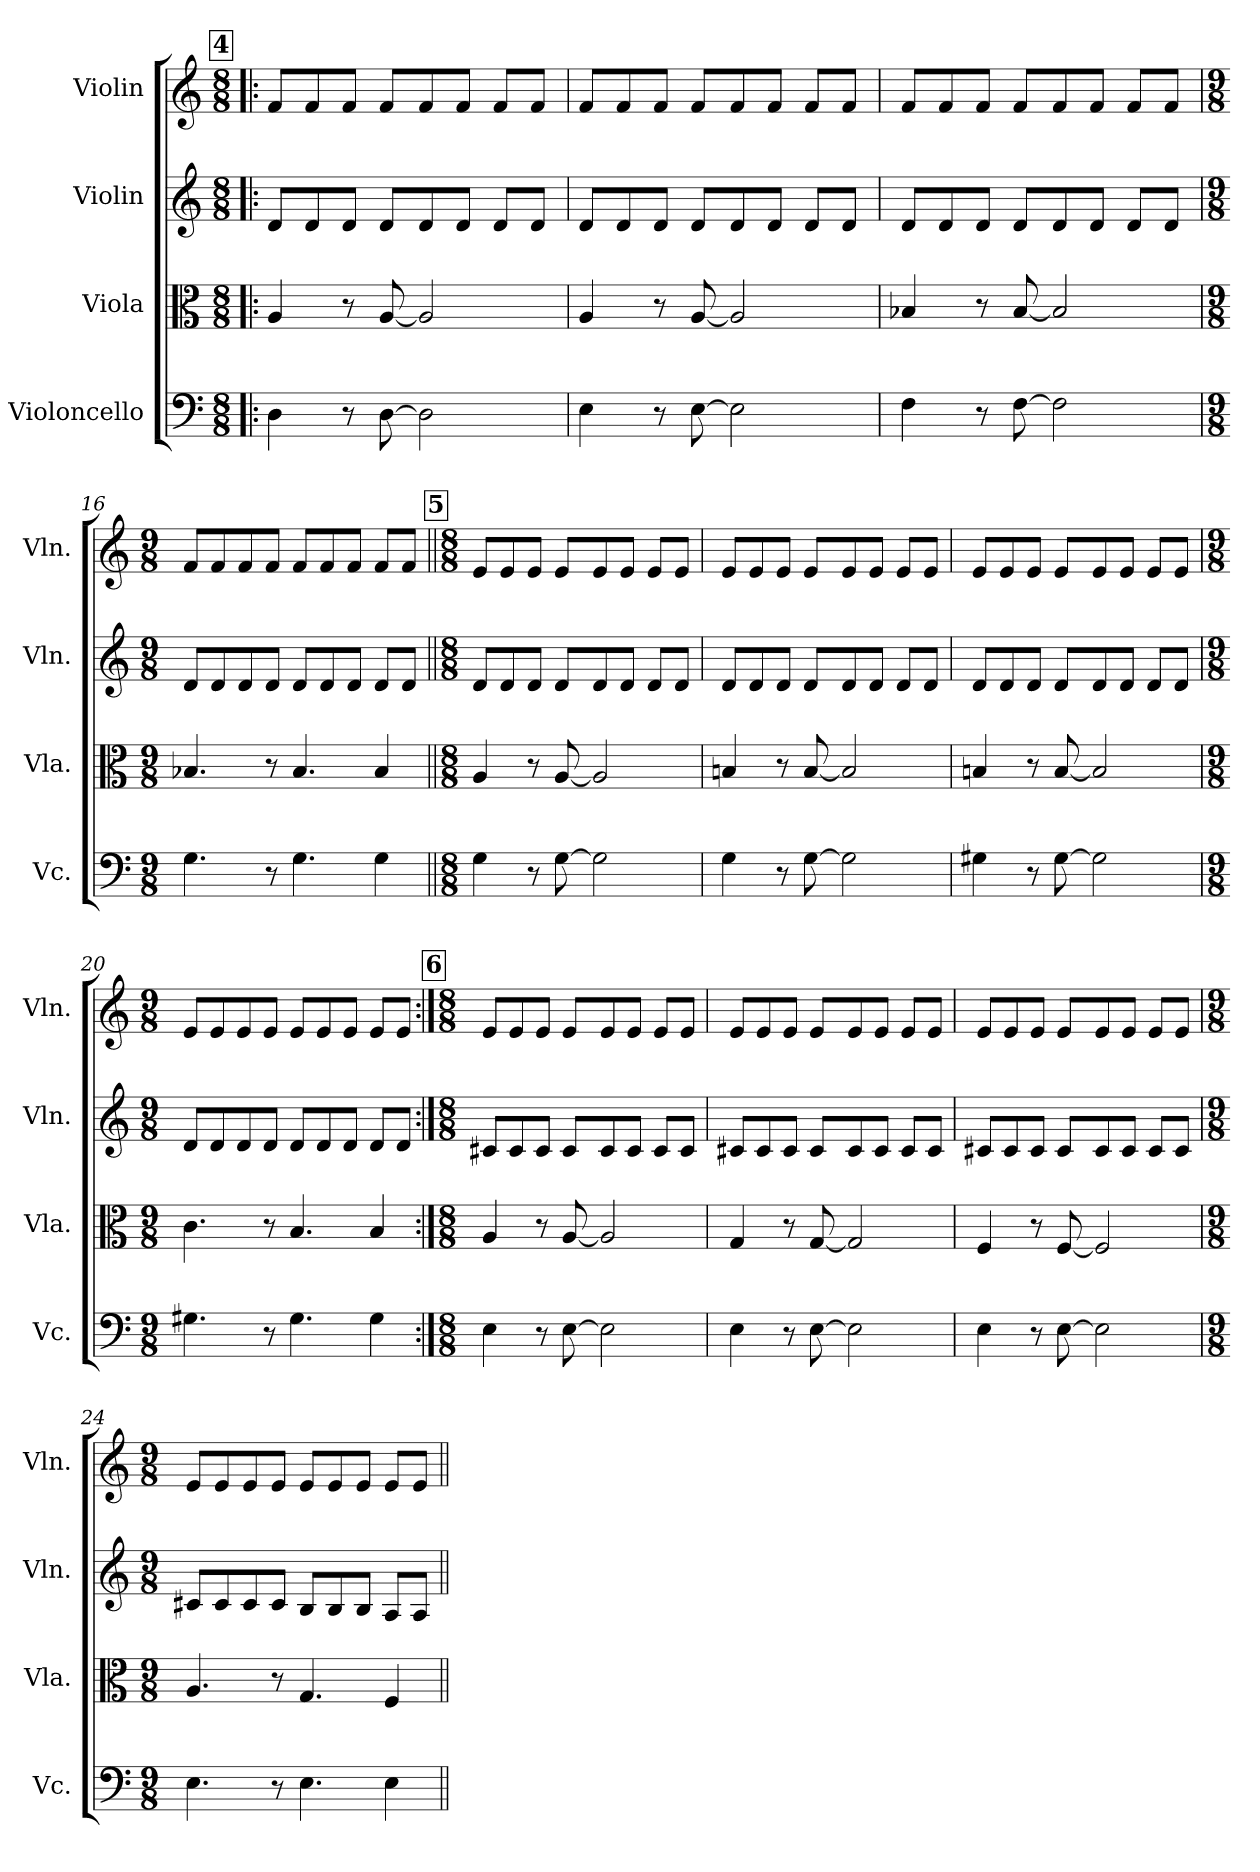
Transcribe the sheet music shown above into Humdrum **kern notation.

**kern	**kern	**kern	**kern
*part4	*part3	*part2	*part1
*staff4	*staff3	*staff2	*staff1
*I"Violoncello	*I"Viola	*I"Violin	*I"Violin
*I'Vc.	*I'Vla.	*I'Vln.	*I'Vln.
!!LO:LB:g=z
*clefF4	*clefC3	*clefG2	*clefG2
*k[]	*k[]	*k[]	*k[]
*M8/8	*M8/8	*M8/8	*M8/8
!!LO:REH:place=s1:a:B:fs=14:t=4
=13!|:	=13!|:	=13!|:	=13!|:
4D\	4A/	8d/L	8f/L
.	.	8d/	8f/
8r	8r	8d/J	8f/J
[8D\	[8A/	8d/L	8f/L
2D\]	2A/]	8d/	8f/
.	.	8d/J	8f/J
.	.	8d/L	8f/L
.	.	8d/J	8f/J
=14	=14	=14	=14
4E\	4A/	8d/L	8f/L
.	.	8d/	8f/
8r	8r	8d/J	8f/J
[8E\	[8A/	8d/L	8f/L
2E\]	2A/]	8d/	8f/
.	.	8d/J	8f/J
.	.	8d/L	8f/L
.	.	8d/J	8f/J
=15	=15	=15	=15
4F\	4B-X/	8d/L	8f/L
.	.	8d/	8f/
8r	8r	8d/J	8f/J
[8F\	[8B-/	8d/L	8f/L
2F\]	2B-/]	8d/	8f/
.	.	8d/J	8f/J
.	.	8d/L	8f/L
.	.	8d/J	8f/J
=16	=16	=16	=16
*M9/8	*M9/8	*M9/8	*M9/8
4.G\	4.B-X/	8d/L	8f/L
.	.	8d/	8f/
.	.	8d/	8f/
8r	8r	8d/J	8f/J
4.G\	4.B-/	8d/L	8f/L
.	.	8d/	8f/
.	.	8d/J	8f/J
4G\	4B-/	8d/L	8f/L
.	.	8d/J	8f/J
!!LO:PB:g=z
!!LO:REH:place=s1:a:B:fs=14:t=5
=17||	=17||	=17||	=17||
*M8/8	*M8/8	*M8/8	*M8/8
4G\	4A/	8d/L	8e/L
.	.	8d/	8e/
8r	8r	8d/J	8e/J
[8G\	[8A/	8d/L	8e/L
2G\]	2A/]	8d/	8e/
.	.	8d/J	8e/J
.	.	8d/L	8e/L
.	.	8d/J	8e/J
=18	=18	=18	=18
4G\	4Bn/	8d/L	8e/L
.	.	8d/	8e/
8r	8r	8d/J	8e/J
[8G\	[8B/	8d/L	8e/L
2G\]	2B/]	8d/	8e/
.	.	8d/J	8e/J
.	.	8d/L	8e/L
.	.	8d/J	8e/J
=19	=19	=19	=19
4G#X\	4Bn/	8d/L	8e/L
.	.	8d/	8e/
8r	8r	8d/J	8e/J
[8G#\	[8B/	8d/L	8e/L
2G#\]	2B/]	8d/	8e/
.	.	8d/J	8e/J
.	.	8d/L	8e/L
.	.	8d/J	8e/J
=20	=20	=20	=20
*M9/8	*M9/8	*M9/8	*M9/8
4.G#X\	4.c\	8d/L	8e/L
.	.	8d/	8e/
.	.	8d/	8e/
8r	8r	8d/J	8e/J
4.G#\	4.B/	8d/L	8e/L
.	.	8d/	8e/
.	.	8d/J	8e/J
4G#\	4B/	8d/L	8e/L
.	.	8d/J	8e/J
!!LO:LB:g=z
!!LO:REH:place=s1:a:B:fs=14:t=6
=21:|!	=21:|!	=21:|!	=21:|!
*M8/8	*M8/8	*M8/8	*M8/8
4E\	4A/	8c#X/L	8e/L
.	.	8c#/	8e/
8r	8r	8c#/J	8e/J
[8E\	[8A/	8c#/L	8e/L
2E\]	2A/]	8c#/	8e/
.	.	8c#/J	8e/J
.	.	8c#/L	8e/L
.	.	8c#/J	8e/J
=22	=22	=22	=22
4E\	4G/	8c#X/L	8e/L
.	.	8c#/	8e/
8r	8r	8c#/J	8e/J
[8E\	[8G/	8c#/L	8e/L
2E\]	2G/]	8c#/	8e/
.	.	8c#/J	8e/J
.	.	8c#/L	8e/L
.	.	8c#/J	8e/J
=23	=23	=23	=23
4E\	4F/	8c#X/L	8e/L
.	.	8c#/	8e/
8r	8r	8c#/J	8e/J
[8E\	[8F/	8c#/L	8e/L
2E\]	2F/]	8c#/	8e/
.	.	8c#/J	8e/J
.	.	8c#/L	8e/L
.	.	8c#/J	8e/J
=24	=24	=24	=24
*M9/8	*M9/8	*M9/8	*M9/8
4.E\	4.A/	8c#X/L	8e/L
.	.	8c#/	8e/
.	.	8c#/	8e/
8r	8r	8c#/J	8e/J
4.E\	4.G/	8B/L	8e/L
.	.	8B/	8e/
.	.	8B/J	8e/J
4E\	4F/	8A/L	8e/L
.	.	8A/J	8e/J
=||	=||	=||	=||
*-	*-	*-	*-
